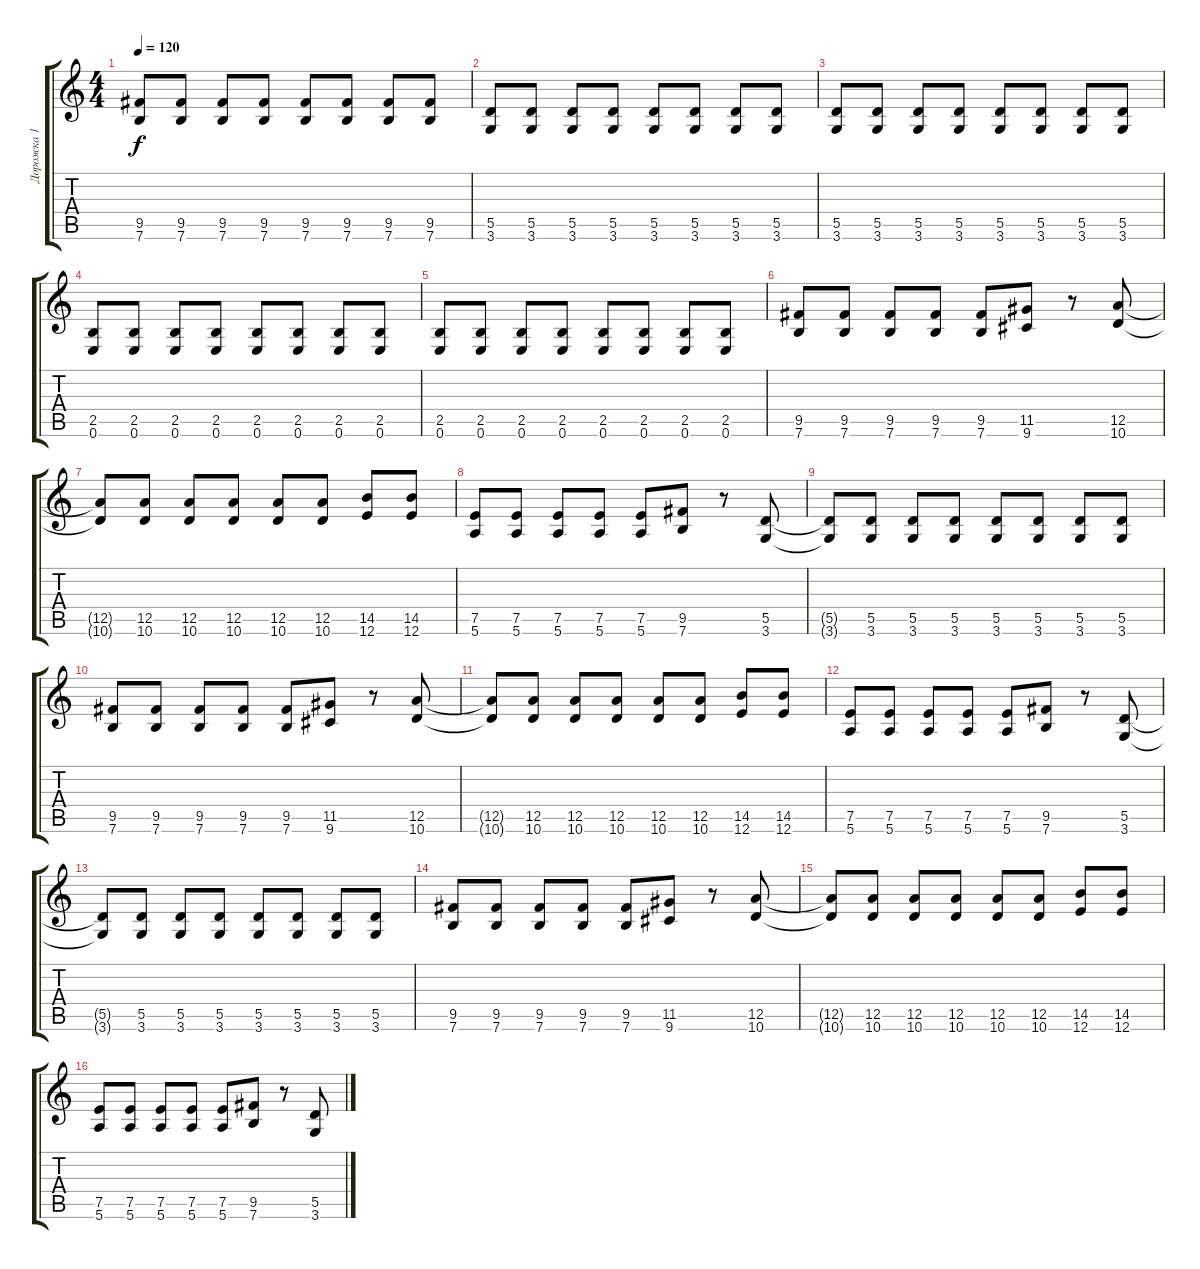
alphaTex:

\track ("Дорожка 1" "Дорожка 1") {instrument distortionguitar}
\staff {score tabs}
\tuning (E4 B3 G3 D3 A2 E2) {hide}
\ts (4 4)
\tempo 120
\clef g2
\ks c
(9.5 7.6).8{dy f} (9.5 7.6).8 (9.5 7.6).8 (9.5 7.6).8 (9.5 7.6).8 (9.5 7.6).8 (9.5 7.6).8 (9.5 7.6).8 |
(5.5 3.6).8 (5.5 3.6).8 (5.5 3.6).8 (5.5 3.6).8 (5.5 3.6).8 (5.5 3.6).8 (5.5 3.6).8 (5.5 3.6).8 |
(5.5 3.6).8 (5.5 3.6).8 (5.5 3.6).8 (5.5 3.6).8 (5.5 3.6).8 (5.5 3.6).8 (5.5 3.6).8 (5.5 3.6).8 |
(2.5 0.6).8 (2.5 0.6).8 (2.5 0.6).8 (2.5 0.6).8 (2.5 0.6).8 (2.5 0.6).8 (2.5 0.6).8 (2.5 0.6).8 |
(2.5 0.6).8 (2.5 0.6).8 (2.5 0.6).8 (2.5 0.6).8 (2.5 0.6).8 (2.5 0.6).8 (2.5 0.6).8 (2.5 0.6).8 |
(9.5 7.6).8{instrument distortionguitar} (9.5 7.6).8 (9.5 7.6).8 (9.5 7.6).8 (9.5 7.6).8 (11.5 9.6).8 r.8 (12.5 10.6).8 |
(12.5{t} 10.6{t}).8 (12.5 10.6).8 (12.5 10.6).8 (12.5 10.6).8 (12.5 10.6).8 (12.5 10.6).8 (14.5 12.6).8 (14.5 12.6).8 |
(7.5 5.6).8 (7.5 5.6).8 (7.5 5.6).8 (7.5 5.6).8 (7.5 5.6).8 (9.5 7.6).8 r.8 (5.5 3.6).8 |
(5.5{t} 3.6{t}).8 (5.5 3.6).8 (5.5 3.6).8 (5.5 3.6).8 (5.5 3.6).8 (5.5 3.6).8 (5.5 3.6).8 (5.5 3.6).8 |
(9.5 7.6).8{instrument distortionguitar} (9.5 7.6).8 (9.5 7.6).8 (9.5 7.6).8 (9.5 7.6).8 (11.5 9.6).8 r.8 (12.5 10.6).8 |
(12.5{t} 10.6{t}).8 (12.5 10.6).8 (12.5 10.6).8 (12.5 10.6).8 (12.5 10.6).8 (12.5 10.6).8 (14.5 12.6).8 (14.5 12.6).8 |
(7.5 5.6).8 (7.5 5.6).8 (7.5 5.6).8 (7.5 5.6).8 (7.5 5.6).8 (9.5 7.6).8 r.8 (5.5 3.6).8 |
(5.5{t} 3.6{t}).8 (5.5 3.6).8 (5.5 3.6).8 (5.5 3.6).8 (5.5 3.6).8 (5.5 3.6).8 (5.5 3.6).8 (5.5 3.6).8 |
(9.5 7.6).8{volume 10 instrument distortionguitar} (9.5 7.6).8 (9.5 7.6).8 (9.5 7.6).8 (9.5 7.6).8 (11.5 9.6).8 r.8 (12.5 10.6).8 |
(12.5{t} 10.6{t}).8 (12.5 10.6).8 (12.5 10.6).8 (12.5 10.6).8 (12.5 10.6).8 (12.5 10.6).8 (14.5 12.6).8 (14.5 12.6).8 |
(7.5 5.6).8 (7.5 5.6).8 (7.5 5.6).8 (7.5 5.6).8 (7.5 5.6).8 (9.5 7.6).8 r.8 (5.5 3.6).8
